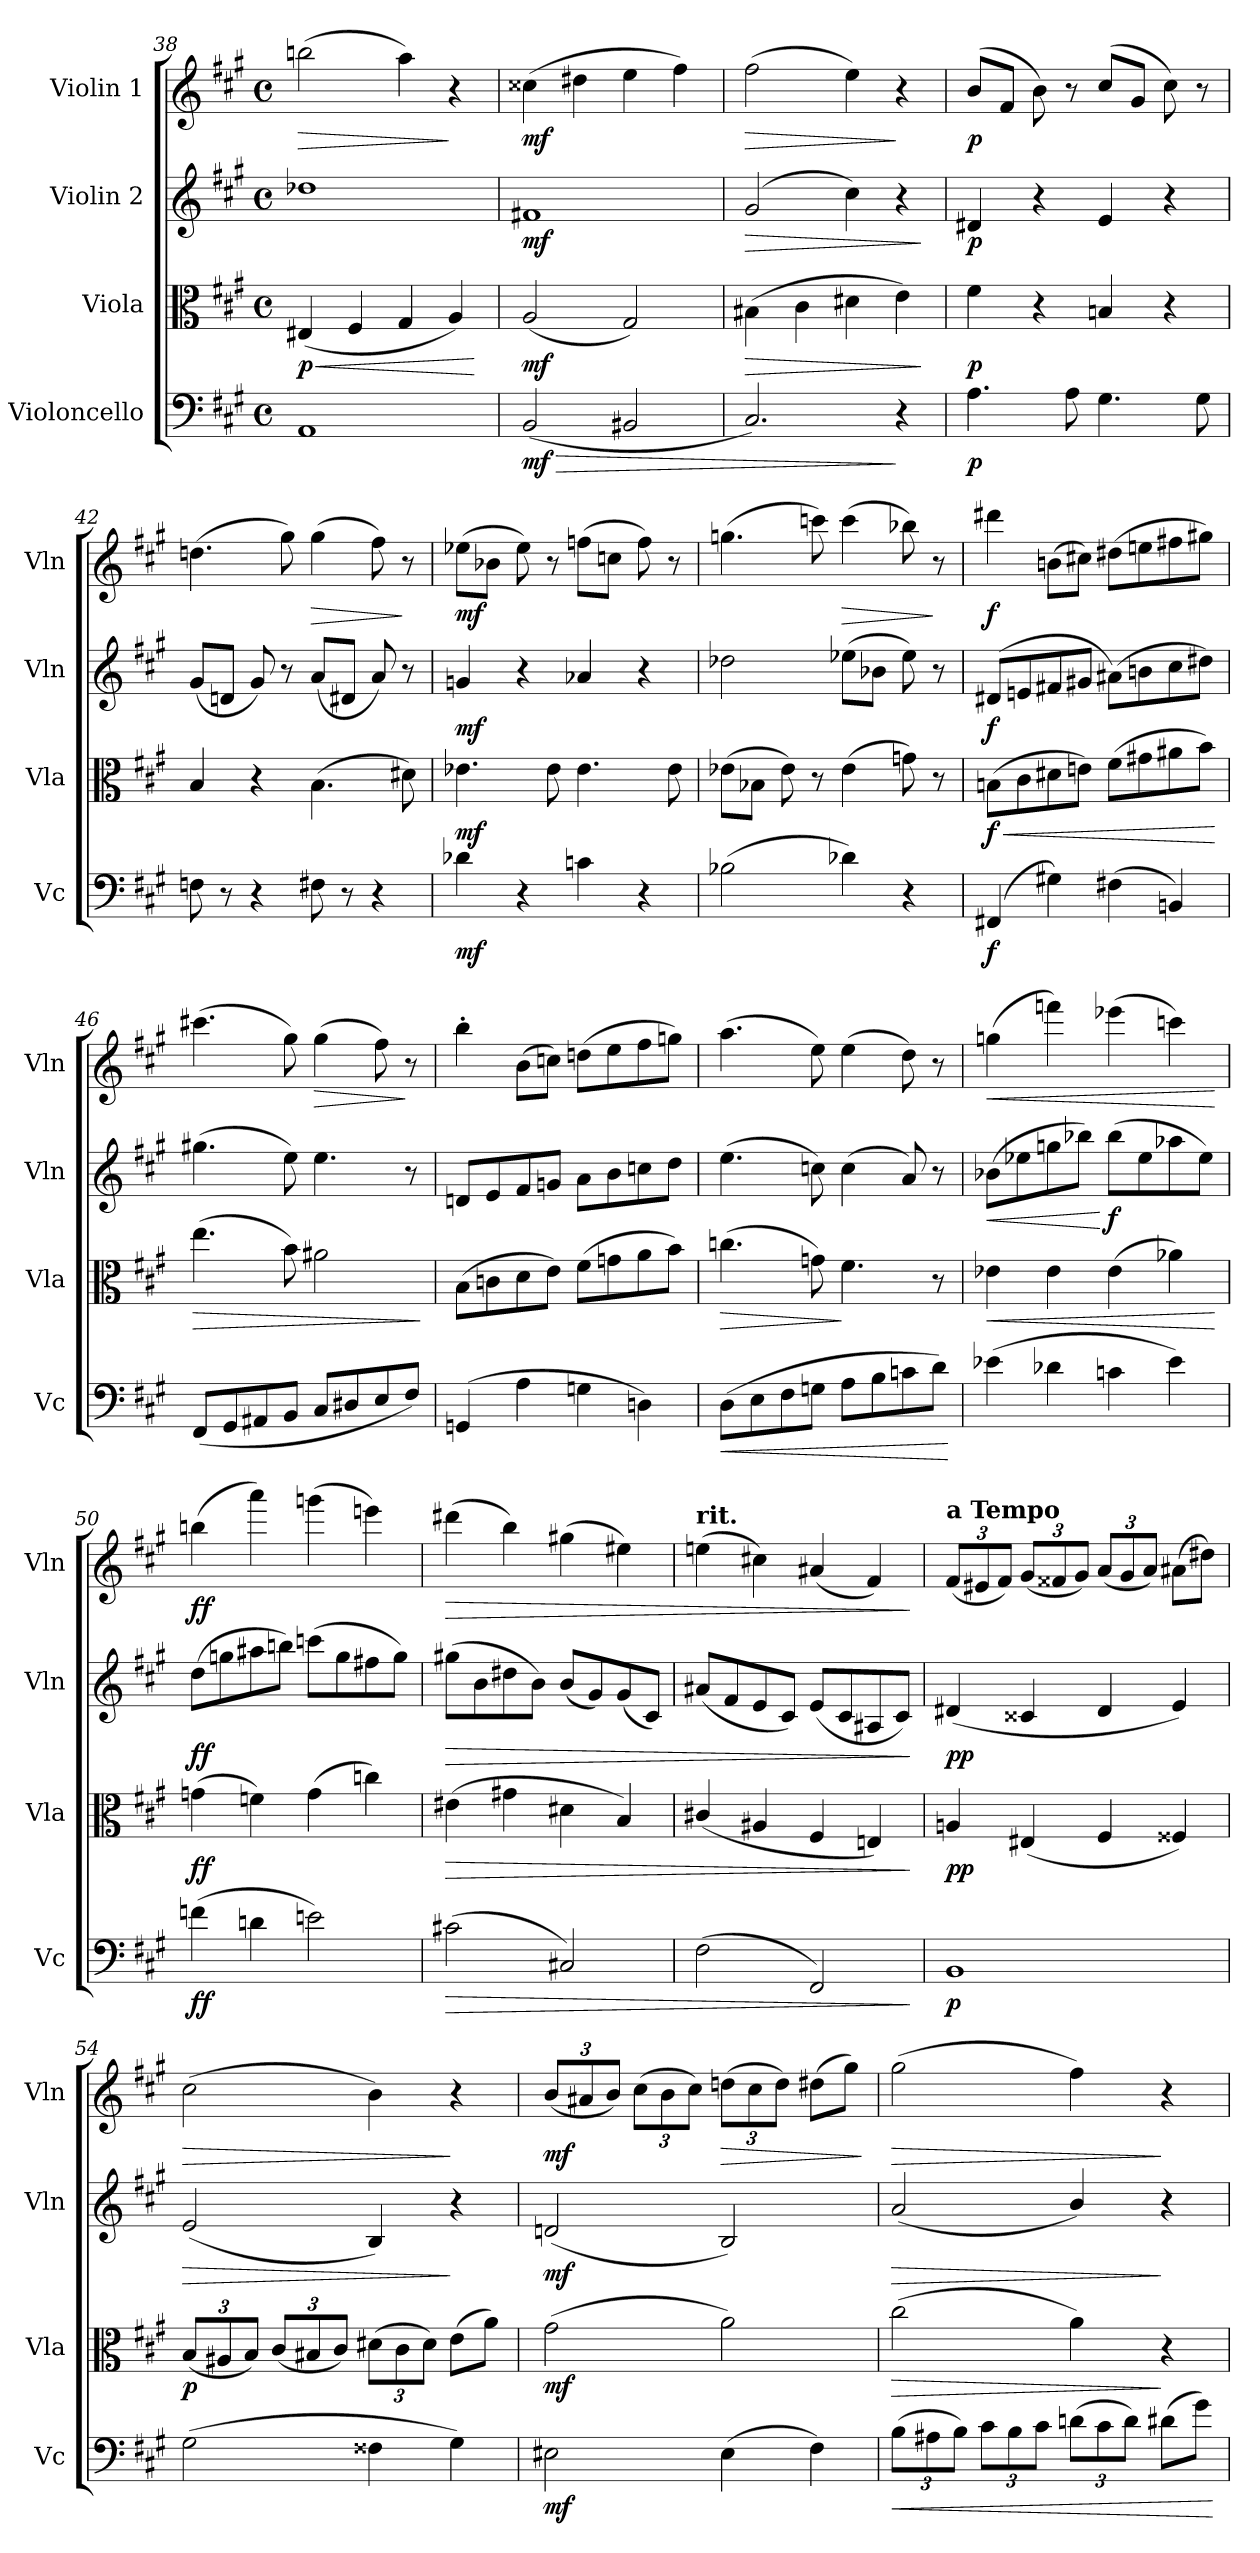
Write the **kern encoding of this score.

**kern	**dynam	**kern	**dynam	**kern	**dynam	**kern	**dynam
*part4	*part4	*part3	*part3	*part2	*part2	*part1	*part1
*staff4	*staff4	*staff3	*staff3	*staff2	*staff2	*staff1	*staff1
*I"Violoncello	*	*I"Viola	*	*I"Violin 2	*	*I"Violin 1	*
*I'Vc	*	*I'Vla	*	*I'Vln	*	*I'Vln	*
*clefF4	*	*clefC3	*	*clefG2	*	*clefG2	*
*k[f#c#g#]	*	*k[f#c#g#]	*	*k[f#c#g#]	*	*k[f#c#g#]	*
*M4/4	*	*M4/4	*	*M4/4	*	*M4/4	*
*met(c)	*	*met(c)	*	*met(c)	*	*met(c)	*
=38	=38	=38	=38	=38	=38	=38	=38
!	!	!	!LO:HP:b	!	!	!	!LO:HP:b
!	!	!	!LO:DY:n=1:b	!	!	!	!
1AA	.	(<4E#X/	< p	1dd-X	.	(>2bbn\	>
.	.	4F#/	.	.	.	.	.
.	.	4G#/	.	.	.	4aa\)	.
.	.	4A/)	.	.	.	4r	]
.	.	.	[	.	.	.	.
=39	=39	=39	=39	=39	=39	=39	=39
!	!LO:HP:b	!	!	!	!	!	!
!	!LO:DY:n=1:b	!	!LO:DY:b	!	!LO:DY:b	!	!LO:DY:b
(<2BB/	> mf	(<2A/	mf	1f#X	mf	(>4cc##X\	mf
.	.	.	.	.	.	4dd#X\	.
2BB#X/	.	2G#/)	.	.	.	4ee\	.
.	.	.	.	.	.	4ff#\)	.
!!LO:PB:g=z
=40	=40	=40	=40	=40	=40	=40	=40
!	!	!	!LO:HP:b	!	!LO:HP:b	!	!LO:HP:b
2.C#/)	.	(>4B#X\	>	(>2g#/	>	(>2ff#\	>
.	.	4c#\	.	.	.	.	.
.	.	4d#X\	.	4cc#\)	.	4ee\)	.
4r	]	4e\)	.	4r	.	4r	]
.	.	.	]	.	]	.	.
=41	=41	=41	=41	=41	=41	=41	=41
!	!LO:DY:b	!	!LO:DY:b	!	!LO:DY:b	!	!LO:DY:b
4.A\	p	4f#\	p	4d#X/	p	(>8b/L	p
.	.	.	.	.	.	8f#/J	.
.	.	4r	.	4r	.	8b\)	.
8A\	.	.	.	.	.	8r	.
4.G#\	.	4Bn/	.	4e/	.	(>8cc#/L	.
.	.	.	.	.	.	8g#/J	.
.	.	4r	.	4r	.	8cc#\)	.
8G#\	.	.	.	.	.	8r	.
=42	=42	=42	=42	=42	=42	=42	=42
8Fn\	.	4B/	.	(<8g#/L	.	(>4.ddn\	.
8r	.	.	.	8dn/J	.	.	.
4r	.	4r	.	8g#/)	.	.	.
.	.	.	.	8r	.	8gg#\)	.
!	!	!	!	!	!	!	!LO:HP:b
8F#X\	.	(>4.B\	.	(<8a/L	.	(>4gg#\	>
8r	.	.	.	8d#X/J	.	.	.
4r	.	.	.	8a/)	.	8ff#\)	.
.	.	8d#X\)	.	8r	.	8r	]
=43	=43	=43	=43	=43	=43	=43	=43
!	!LO:DY:b	!	!LO:DY:b	!	!LO:DY:b	!	!LO:DY:b
4d-X\	mf	4.e-X\	mf	4gn/	mf	(>8ee-X\L	mf
.	.	.	.	.	.	8b-X\J	.
4r	.	.	.	4r	.	8ee-\)	.
.	.	8e-\	.	.	.	8r	.
4cn\	.	4.e-\	.	4a-X/	.	(>8ffn\L	.
.	.	.	.	.	.	8ccn\J	.
4r	.	.	.	4r	.	8ff\)	.
.	.	8e-\	.	.	.	8r	.
=44	=44	=44	=44	=44	=44	=44	=44
(>2B-X\	.	(>8e-X\L	.	2dd-X\	.	(>4.ggn\	.
.	.	8B-X\J	.	.	.	.	.
.	.	8e-\)	.	.	.	.	.
.	.	8r	.	.	.	8cccn\)	.
!	!	!	!	!	!	!	!LO:HP:b
4d-X\)	.	(>4e-\	.	(>8ee-X\L	.	(>4ccc\	>
.	.	.	.	8b-X\J	.	.	.
4r	.	8gn\)	.	8ee-\)	.	8bb-X\)	.
.	.	8r	.	8r	.	8r	]
=45	=45	=45	=45	=45	=45	=45	=45
!	!LO:DY:b	!	!LO:HP:b	!	!	!	!
!	!	!	!LO:DY:n=1:b	!	!LO:DY:b	!	!LO:DY:b
(>4FF#X/	f	(>8Bn\L	< f	(<8d#X/L	f	4ddd#X\	f
.	.	8c#\	.	8en/	.	.	.
4G#X\)	.	8d#X\	.	8f#X/	.	(>8bn\L	.
.	.	8en\J)	.	8g#X/J	.	8cc#X\J)	.
(>4F#X\	.	(>8f#\L	.	(>8a#X\L)	.	(>8dd#X\L	.
.	.	8g#X\	.	8bn\	.	8een\	.
4BBn/)	.	8a#X\	.	8cc#\	.	8ff#X\	.
.	.	8b\J)	.	8dd#X\J)	.	8gg#X\J)	.
.	.	.	[	.	.	.	.
=46	=46	=46	=46	=46	=46	=46	=46
!	!	!	!LO:HP:b	!	!	!	!
(<8FF#/L	.	(>4.ee\	>	(>4.gg#X\	.	(>4.ccc#X\	.
8GG#/	.	.	.	.	.	.	.
8AA#X/	.	.	.	.	.	.	.
8BB/J	.	8b\)	.	8ee\)	.	8gg#\)	.
!	!	!	!	!	!	!	!LO:HP:b
8C#/L	.	2a#X\	.	4.ee\	.	(>4gg#\	>
8D#X/	.	.	.	.	.	.	.
8E/	.	.	.	.	.	8ff#\)	.
8F#/J)	.	.	.	8r	.	8r	]
.	.	.	]	.	.	.	.
!!LO:LB:g=z
=47	=47	=47	=47	=47	=47	=47	=47
!	!LO:DY:b	!	!LO:DY:b	!	!LO:DY:b	!	!LO:DY:b
(>4GGn/	other-dynamics	(>8B\L	other-dynamics	8dn/L	other-dynamics	4bb'\	other-dynamics
.	.	8cn\	.	8e/	.	.	.
4A\	.	8d\	.	8f#/	.	(>8b\L	.
.	.	8e\J)	.	8gn/J	.	8ccn\J)	.
4Gn\	.	(>8f#\L	.	8a\L	.	(>8ddn\L	.
.	.	8gn\	.	8b\	.	8ee\	.
4Dn\)	.	8a\	.	8ccn\	.	8ff#\	.
.	.	8b\J)	.	8dd\J	.	8ggn\J)	.
=48	=48	=48	=48	=48	=48	=48	=48
!	!LO:HP:b	!	!LO:HP:b	!	!	!	!
(>8D\L	<	(>4.ccn\	>	(>4.ee\	.	(>4.aa\	.
8E\	.	.	.	.	.	.	.
8F#\	.	.	.	.	.	.	.
8Gn\J	.	8gn\)	.	8ccn\)	.	8ee\)	.
8A\L	.	4.f#\	]	(>4cc\	.	(>4ee\	.
8B\	.	.	.	.	.	.	.
8cn\	.	.	.	8a/)	.	8dd\)	.
8d\J)	.	8r	.	8r	.	8r	.
.	[	.	.	.	.	.	.
=49	=49	=49	=49	=49	=49	=49	=49
!	!	!	!LO:HP:b	!	!LO:HP:b	!	!LO:HP:b
(>4e-X\	.	4e-X\	<	(>8b-X\L	<	(>4ggn\	<
.	.	.	.	8ee-X\	.	.	.
4d-X\	.	4e-\	.	8ggn\	.	4fffn\)	.
.	.	.	.	8bb-X\J)	.	.	.
!	!	!	!	!	!LO:DY:n=1:b	!	!
4cn\	.	(>4e-\	.	(>8bb-\L	[ f	(>4eee-X\	.
.	.	.	.	8ee-\	.	.	.
4e-\)	.	4a-X\)	.	8aa-X\	.	4cccn\)	.
.	.	.	.	8ee-\J)	.	.	.
.	.	.	[	.	.	.	[
=50	=50	=50	=50	=50	=50	=50	=50
!	!LO:DY:b	!	!LO:DY:b	!	!LO:DY:b	!	!LO:DY:b
(>4fn\	ff	(>4gn\	ff	(>8dd\L	ff	(>4bbn\	ff
.	.	.	.	8ggn\	.	.	.
4dn\	.	4fn\)	.	8aa#X\	.	4aaa\)	.
.	.	.	.	8bbn\J)	.	.	.
2en\)	.	(>4g\	.	(>8cccn\L	.	(>4gggn\	.
.	.	.	.	8gg\	.	.	.
.	.	4ccn\)	.	8ff#X\	.	4eeen\)	.
.	.	.	.	8gg\J)	.	.	.
=51	=51	=51	=51	=51	=51	=51	=51
!	!LO:HP:b	!	!LO:HP:b	!	!LO:HP:b	!	!LO:HP:b
(>2c#X\	>	(>4e#X\	>	(>8gg#X\L	>	(>4ddd#X\	>
.	.	.	.	8b\	.	.	.
.	.	4g#X\	.	8dd#X\	.	4bb\)	.
.	.	.	.	8b\J)	.	.	.
2C#X/)	.	4d#X\	.	(<8b/L	.	(>4gg#X\	.
.	.	.	.	8g#/)	.	.	.
.	.	4B/)	.	(<8g#/	.	4ee#X\)	.
.	.	.	.	8c#/J)	.	.	.
=52	=52	=52	=52	=52	=52	=52	=52
!	!	!	!	!	!	!LO:TX:a:B:t=rit.	!
(>2F#\	.	(<4c#X/	.	(<8a#X/L	.	(>4een\	.
.	.	.	.	8f#/	.	.	.
.	.	4A#X/	.	8e/	.	4cc#X\)	.
.	.	.	.	8c#/J)	.	.	.
2FF#/)	.	4F#/	.	(<8e/L	.	(<4a#X/	.
.	.	.	.	8c#/	.	.	.
.	.	4En/)	.	8A#X/	.	4f#/)	.
.	.	.	.	8c#/J)	.	.	.
.	]	.	]	.	]	.	]
!!LO:LB:g=z
=53	=53	=53	=53	=53	=53	=53	=53
*	*	*	*	*	*	*Xbrackettup	*
!	!	!	!	!	!	!LO:TX:a:B:t=a Tempo	!
!	!LO:DY:b	!	!LO:DY:b	!	!LO:DY:b	!	!LO:DY:b
1BB	p	4An/	pp	(<4d#X/	pp	(<12f#/L	other-dynamics
.	.	.	.	.	.	12e#X/	.
.	.	.	.	.	.	12f#/J)	.
.	.	(<4E#X/	.	4c##X/	.	(<12g#/L	.
.	.	.	.	.	.	12f##X/	.
.	.	.	.	.	.	12g#/J)	.
.	.	4F#/	.	4d#/	.	(<12a/L	.
.	.	.	.	.	.	12g#/	.
.	.	.	.	.	.	12a/J)	.
.	.	4F##X/)	.	4e/)	.	(>8a#X\L	.
.	.	.	.	.	.	8dd#X\J)	.
=54	=54	=54	=54	=54	=54	=54	=54
*	*	*Xbrackettup	*	*	*	*	*
!	!	!	!LO:DY:b	!	!LO:HP:b	!	!LO:HP:b
(>2G#\	.	(<12B/L	p	(<2e/	>	(>2cc#\	>
.	.	12A#X/	.	.	.	.	.
.	.	12B/J)	.	.	.	.	.
.	.	(<12c#/L	.	.	.	.	.
.	.	12B#X/	.	.	.	.	.
.	.	12c#/J)	.	.	.	.	.
4F##X\	.	(>12d#X\L	.	4B/)	.	4b\)	.
.	.	12c#\	.	.	.	.	.
.	.	12d#\J)	.	.	.	.	.
4G#\)	.	(>8e\L	.	4r	]	4r	]
.	.	8a\J)	.	.	.	.	.
=55	=55	=55	=55	=55	=55	=55	=55
!	!LO:DY:b	!	!LO:DY:b	!	!LO:DY:b	!	!LO:DY:b
2E#X\	mf	(>2g#\	mf	(<2dn/	mf	(>12b/L	mf
.	.	.	.	.	.	12a#X/	.
.	.	.	.	.	.	12b/J)	.
.	.	.	.	.	.	(>12cc#\L	.
.	.	.	.	.	.	12b\	.
.	.	.	.	.	.	12cc#\J)	.
!	!	!	!	!	!	!	!LO:HP:b
(>4E#\	.	2a\)	.	2B/)	.	(>12ddn\L	>
.	.	.	.	.	.	12cc#\	.
.	.	.	.	.	.	12dd\J)	.
4F#\)	.	.	.	.	.	(>8dd#X\L	.
.	.	.	.	.	.	8gg#\J)	.
.	.	.	.	.	.	.	]
=56	=56	=56	=56	=56	=56	=56	=56
*Xbrackettup	*	*	*	*	*	*	*
!	!LO:HP:b	!	!LO:HP:b	!	!LO:HP:b	!	!LO:HP:b
(>12B\L	<	(>2cc#\	>	(<2a/	>	(>2gg#\	>
12A#X\	.	.	.	.	.	.	.
12B\J)	.	.	.	.	.	.	.
12c#\L	.	.	.	.	.	.	.
12B\	.	.	.	.	.	.	.
12c#\J	.	.	.	.	.	.	.
(>12dn\L	.	4a\)	.	4b/)	.	4ff#\)	.
12c#\	.	.	.	.	.	.	.
12d\J)	.	.	.	.	.	.	.
(>8d#X\L	.	4r	]	4r	]	4r	]
8g#\J)	.	.	.	.	.	.	.
.	[	.	.	.	.	.	.
=	=	=	=	=	=	=	=
*-	*-	*-	*-	*-	*-	*-	*-
